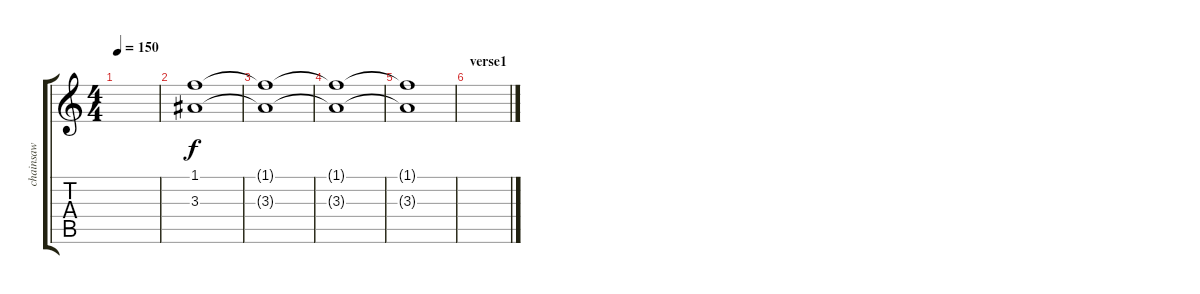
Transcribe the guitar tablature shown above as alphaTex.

\track ("chainsaw" "chainsaw") {instrument distortionguitar}
\staff {score tabs}
\tuning (E4 B3 G3 D3 A2 E2) {hide}
\ts (4 4)
\tempo 150
\clef g2
\ks c
|
(1.1 3.3).1 |
(1.1{t} 3.3{t}).1 |
(1.1{t} 3.3{t}).1 |
(1.1{t} 3.3{t}).1 |
\section ("" "verse1")
